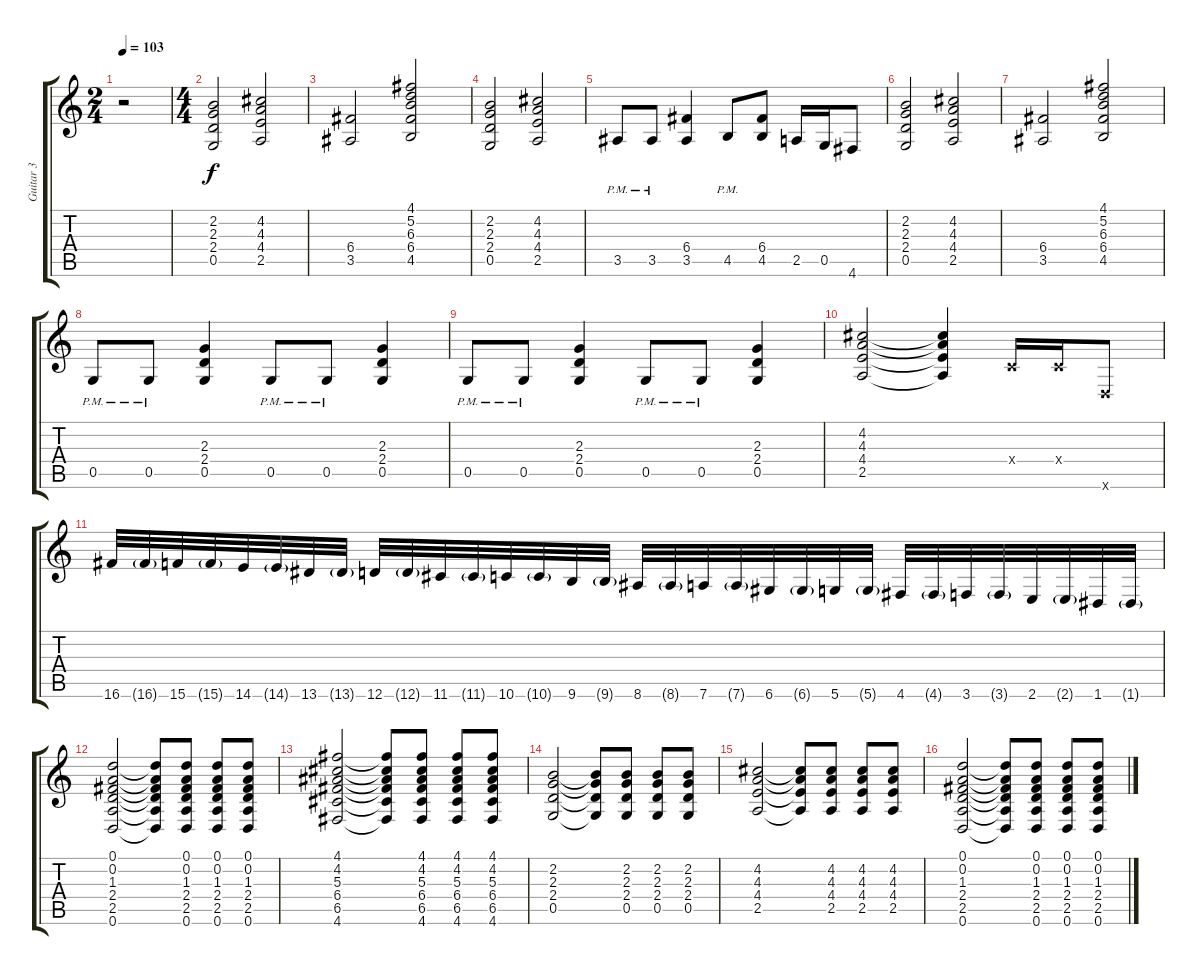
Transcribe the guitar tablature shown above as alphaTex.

\track ("Guitar 3" "Guitar 3") {instrument distortionguitar}
\staff {score tabs}
\tuning (D4 A3 F3 C3 G2 D2) {hide}
\ts (2 4)
\tempo 103
\clef g2
\ks c
r.2{dy f} |
\ts (4 4)
(2.2 2.3 2.4 0.5).2 (4.2 4.3 4.4 2.5).2 |
(6.4 3.5).2 (4.1 5.2 6.3 6.4 4.5).2 |
(2.2 2.3 2.4 0.5).2 (4.2 4.3 4.4 2.5).2 |
3.5{pm}.8 3.5{pm}.8 (6.4 3.5).4 4.5{pm}.8 (6.4 4.5).8 2.5.16 0.5.16 4.6.8 |
(2.2 2.3 2.4 0.5).2 (4.2 4.3 4.4 2.5).2 |
(6.4 3.5).2 (4.1 5.2 6.3 6.4 4.5).2 |
0.5{pm}.8 0.5{pm}.8 (2.3 2.4 0.5).4 0.5{pm}.8 0.5{pm}.8 (2.3 2.4 0.5).4 |
0.5{pm}.8 0.5{pm}.8 (2.3 2.4 0.5).4 0.5{pm}.8 0.5{pm}.8 (2.3 2.4 0.5).4 |
(4.2 4.3 4.4 2.5).2 (4.2{t} 4.3{t} 4.4{t} 2.5{t}).4 0.4{x}.16 0.4{x}.16 0.6{x}.8 |
16.6.32 16.6{g}.32 15.6.32 15.6{g}.32 14.6.32 14.6{g}.32 13.6.32 13.6{g}.32 12.6.32 12.6{g}.32 11.6.32 11.6{g}.32 10.6.32 10.6{g}.32 9.6.32 9.6{g}.32 8.6.32 8.6{g}.32 7.6.32 7.6{g}.32 6.6.32 6.6{g}.32 5.6.32 5.6{g}.32 4.6.32 4.6{g}.32 3.6.32 3.6{g}.32 2.6.32 2.6{g}.32 1.6.32 1.6{g}.32 |
(0.1 0.2 1.3 2.4 2.5 0.6).2 (0.1{t} 0.2{t} 1.3{t} 2.4{t} 2.5{t} 0.6{t}).8 (0.1 0.2 1.3 2.4 2.5 0.6).8 (0.1 0.2 1.3 2.4 2.5 0.6).8 (0.1 0.2 1.3 2.4 2.5 0.6).8 |
(4.1 4.2 5.3 6.4 6.5 4.6).2 (4.1{t} 4.2{t} 5.3{t} 6.4{t} 6.5{t} 4.6{t}).8 (4.1 4.2 5.3 6.4 6.5 4.6).8 (4.1 4.2 5.3 6.4 6.5 4.6).8 (4.1 4.2 5.3 6.4 6.5 4.6).8 |
(2.2 2.3 2.4 0.5).2 (2.2{t} 2.3{t} 2.4{t} 0.5{t}).8 (2.2 2.3 2.4 0.5).8 (2.2 2.3 2.4 0.5).8 (2.2 2.3 2.4 0.5).8 |
(4.2 4.3 4.4 2.5).2 (4.2{t} 4.3{t} 4.4{t} 2.5{t}).8 (4.2 4.3 4.4 2.5).8 (4.2 4.3 4.4 2.5).8 (4.2 4.3 4.4 2.5).8 |
(0.1 0.2 1.3 2.4 2.5 0.6).2 (0.1{t} 0.2{t} 1.3{t} 2.4{t} 2.5{t} 0.6{t}).8 (0.1 0.2 1.3 2.4 2.5 0.6).8 (0.1 0.2 1.3 2.4 2.5 0.6).8 (0.1 0.2 1.3 2.4 2.5 0.6).8
